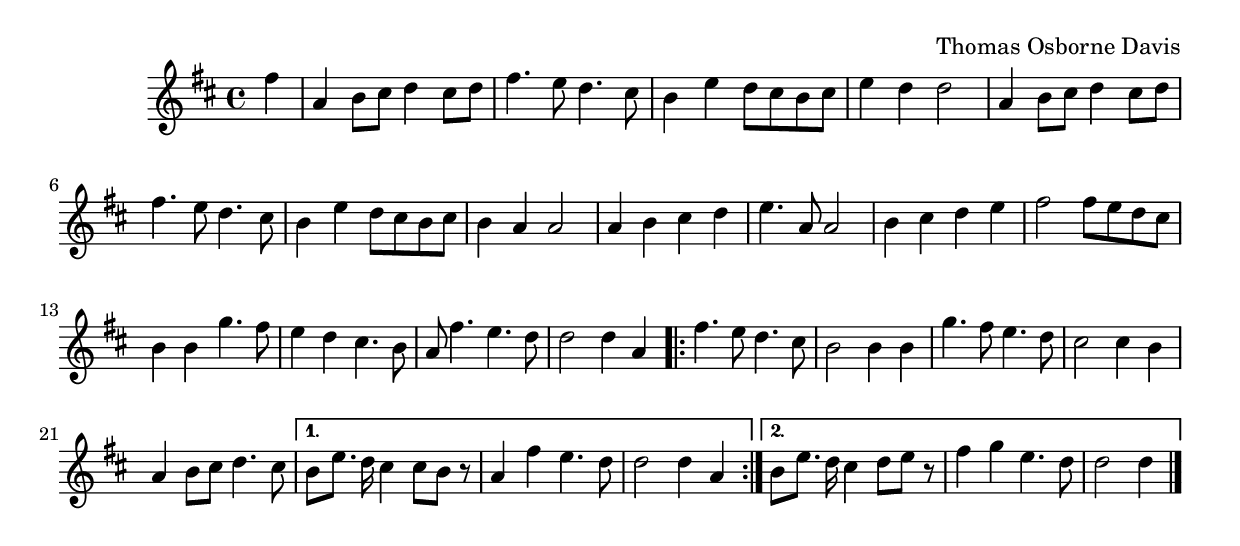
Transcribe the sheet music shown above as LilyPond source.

\version "2.16.0"

\header {
  %title = "A Nation once again"
  composer = "Thomas Osborne Davis"
}

\relative fis''
{
  \time 4/4
  \key d \major
    \partial 4 fis | 
    a, b8 cis d4 cis8 d | 
    fis4. e8 d4. cis8 |
    b4 e d8 cis b cis | 
    e4 d d2 | 
    a4 b8 cis d4 cis8 d |
    fis4. e8 d4. cis8 | 
    b4 e d8 cis b cis | 
    b4 a a2 |
    a4 b cis d | 
    e4. a,8 a2 | 
    b4 cis d e | 
    fis2 fis8 e d cis | 
    b4 b g'4. fis8 | 
    e4 d cis4. b8 |
    a fis'4. e d8 | 
    d2 d4 a | 
    \repeat volta 2 
    { 
        fis'4. e8 d4. cis8 | 
        b2 b4 b | 
        g'4. fis8 e4. d8 | 
        cis2 cis4 b |
        a b8 cis d4. cis8 |
    }
    \alternative 
    {
        { 
          b8 e8. d16 cis4 cis8 b r | 
          a4 fis' e4. d8 | 
          d2 d4 a 
        }
        { 
          b8 e8. d16 cis4 d8 e r | 
          fis4 g e4. d8 | 
          d2 d4 \bar "|." 
        }
    }
} 
